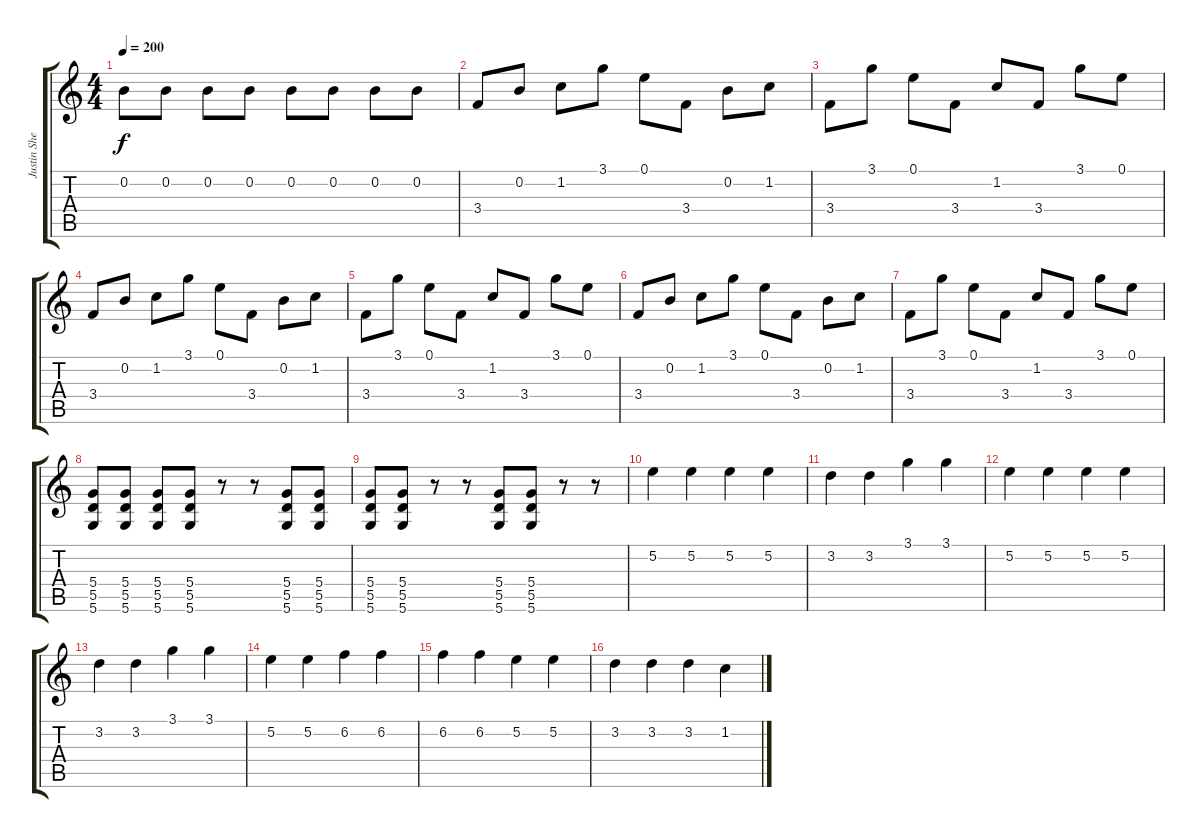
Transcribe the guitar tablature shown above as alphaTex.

\track ("Justin Shekoski" "Justin She") {instrument overdrivenguitar}
\staff {score tabs}
\tuning (E4 B3 G3 D3 A2 D2) {hide}
\ts (4 4)
\tempo 200
\clef g2
\ks c
0.2.8{dy f} 0.2.8 0.2.8 0.2.8 0.2.8 0.2.8 0.2.8 0.2.8 |
3.4.8 0.2.8 1.2.8 3.1.8 0.1.8 3.4.8 0.2.8 1.2.8 |
3.4.8 3.1.8 0.1.8 3.4.8 1.2.8 3.4.8 3.1.8 0.1.8 |
3.4.8 0.2.8 1.2.8 3.1.8 0.1.8 3.4.8 0.2.8 1.2.8 |
3.4.8 3.1.8 0.1.8 3.4.8 1.2.8 3.4.8 3.1.8 0.1.8 |
3.4.8 0.2.8 1.2.8 3.1.8 0.1.8 3.4.8 0.2.8 1.2.8 |
3.4.8 3.1.8 0.1.8 3.4.8 1.2.8 3.4.8 3.1.8 0.1.8 |
(5.4 5.5 5.6).8 (5.4 5.5 5.6).8 (5.4 5.5 5.6).8 (5.4 5.5 5.6).8 r.8 r.8 (5.4 5.5 5.6).8 (5.4 5.5 5.6).8 |
(5.4 5.5 5.6).8 (5.4 5.5 5.6).8 r.8 r.8 (5.4 5.5 5.6).8 (5.4 5.5 5.6).8 r.8 r.8 |
5.2.4 5.2.4 5.2.4 5.2.4 |
3.2.4 3.2.4 3.1.4 3.1.4 |
5.2.4 5.2.4 5.2.4 5.2.4 |
3.2.4 3.2.4 3.1.4 3.1.4 |
5.2.4 5.2.4 6.2.4 6.2.4 |
6.2.4 6.2.4 5.2.4 5.2.4 |
3.2.4 3.2.4 3.2.4 1.2.4
